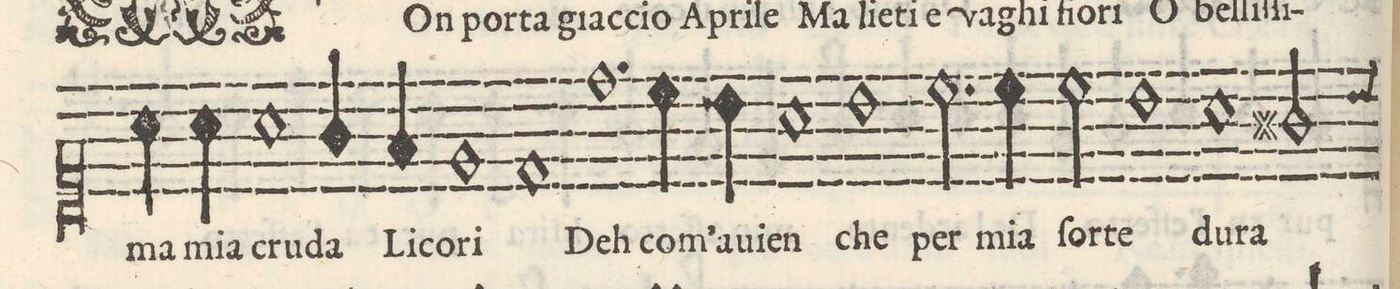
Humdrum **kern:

**kern	**text
*I"Canto	*
*clefC1	*
*k[]	*
*met(C)	*
*M2/1	*
4a\	-ma
4a\	mia
1a\	cru-
=5-	=5-
4gny/	-da
4f/	Li-
1e	-co-
=6-	=6-
1d	-ri
1.dd	Deh
=7-	=7-
4cc\	com'
4b\	au-
1a	-ien
=8-	=8-
1b	che
2.cc\	per
4cc\	mia
=9-	=9-
2cc\	for-
1b	-te
1a\	du-
=10-	=10-
2g#X/	-ra
*-	*-
